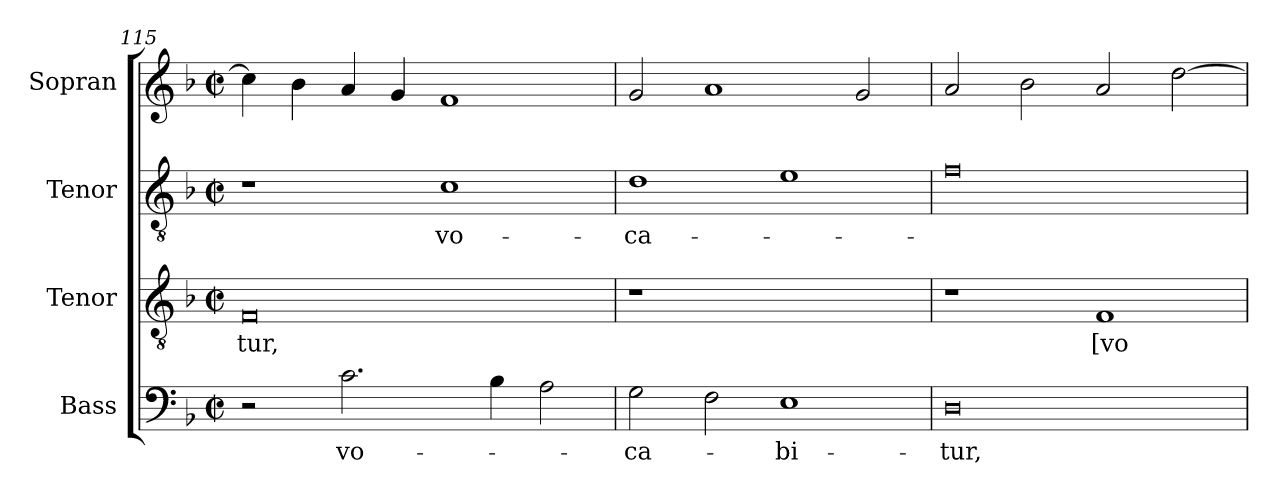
**kern	**text	**kern	**text	**kern	**text	**kern
*part4	*part4	*part3	*part3	*part2	*part2	*part1
*staff4	*staff4	*staff3	*staff3	*staff2	*staff2	*staff1
*I"Bass	*	*I"Tenor	*	*I"Tenor	*	*I"Sopran
*	*	*I'Tenor	*	*	*	*
*clefF4	*	*clefGv2	*	*clefGv2	*	*clefG2
*	*	*ITrd7c12	*	*ITrd7c12	*	*
*k[b-]	*	*k[b-]	*	*k[b-]	*	*k[b-]
*F:	*	*F:	*	*F:	*	*F:
*M2/2	*	*M2/2	*	*M2/2	*	*M2/2
*met(c|)	*	*met(c|)	*	*met(c|)	*	*met(c|)
=115	=115	=115	=115	=115	=115	=115
!	!	!	!LO:LY:b:color=#000000	!	!	!
2r	.	0FFi	-tur,	1r	.	4cci\]
.	.	.	.	.	.	4b-i\
!	!LO:LY:b:color=#000000	!	!	!	!	!
2.ci\	vo-	.	.	.	.	4ai/
.	.	.	.	.	.	4gi/
!	!	!	!	!	!LO:LY:b:color=#000000	!
.	.	.	.	1Ci	vo-	1fi
4B-i\	.	.	.	.	.	.
2Ai\	.	.	.	.	.	.
=116	=116	=116	=116	=116	=116	=116
!	!LO:LY:b:color=#000000	!LO:N:vis=1	!	!	!	!
!	!	!	!	!	!LO:LY:b:color=#000000	!
2Gi\	-ca-	1r	.	1Di	-ca-	2gi/
2Fi\	.	.	.	.	.	1ai
!	!LO:LY:b:color=#000000	!	!	!	!	!
1Ei	-bi-	1ryy	.	1Ei	.	.
.	.	.	.	.	.	2gi/
=117	=117	=117	=117	=117	=117	=117
!	!LO:LY:b:color=#000000	!	!	!	!	!
0Di	-tur,	1r	.	0Fi	.	2ai/
.	.	.	.	.	.	2b-i\
!	!	!	!LO:LY:b:color=#000000	!	!	!
.	.	1FFi	[vo-	.	.	2ai/
.	.	.	.	.	.	[>2ddi\
=	=	=	=	=	=	=
*-	*-	*-	*-	*-	*-	*-
